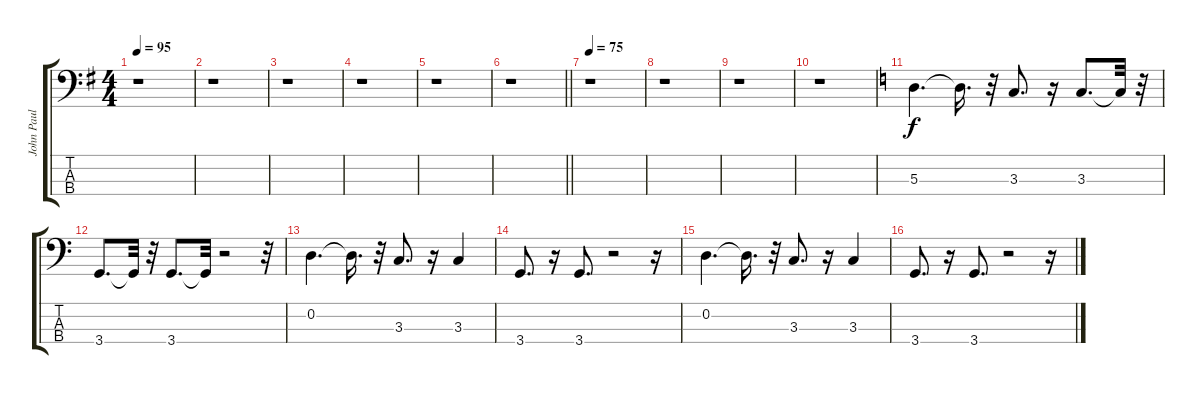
\track ("John Paul Jones (Baixo)" "John Paul ") {instrument electricbassfinger}
\staff {score tabs}
\tuning (G2 D2 A1 E1) {hide}
\ts (4 4)
\tempo 95
\clef f4
\ks g
r.1{dy f} |
r.1 |
r.1 |
r.1 |
r.1 |
\barLineRight lightlight
r.1 |
\tempo 75
r.1 |
r.1 |
r.1 |
r.1 |
\ks c
5.3.4{d volume 14} 5.3{t}.16{d} r.32 3.3.8{d} r.16 3.3.8{d} 3.3{t}.32 r.32 |
3.4.8{d} 3.4{t}.32 r.32 3.4.8{d} 3.4{t}.32 r.2 r.32 |
0.2.4{d} 0.2{t}.16{d} r.32 3.3.8{d} r.16 3.3.4 |
3.4.8{d} r.16 3.4.8{d} r.2 r.16 |
0.2.4{d} 0.2{t}.16{d} r.32 3.3.8{d} r.16 3.3.4 |
3.4.8{d} r.16 3.4.8{d} r.2 r.16
